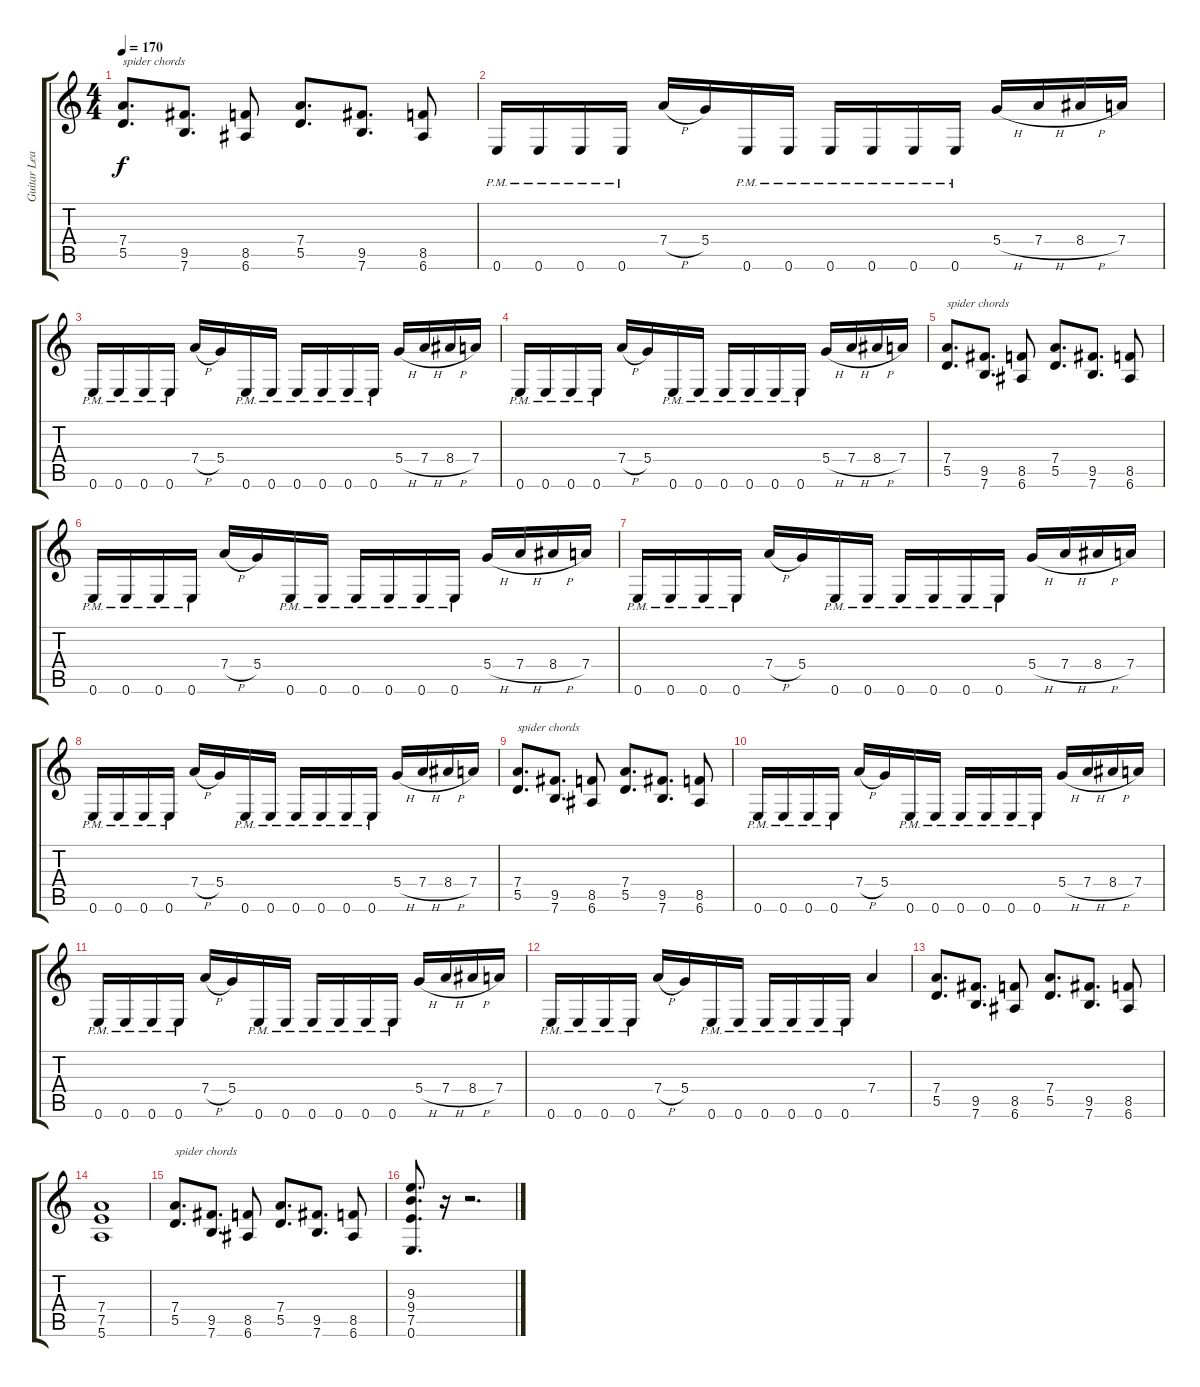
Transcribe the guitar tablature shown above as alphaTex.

\track ("Guitar Lead" "Guitar Lea") {instrument distortionguitar}
\staff {score tabs}
\tuning (E4 B3 G3 D3 A2 E2) {hide}
\ts (4 4)
\tempo 170
\clef g2
\ks c
(7.4 5.5).8{d txt "spider chords" dy f} (9.5 7.6).8{d} (8.5 6.6).8 (7.4 5.5).8{d} (9.5 7.6).8{d} (8.5 6.6).8 |
0.6{pm}.16 0.6{pm}.16 0.6{pm}.16 0.6{pm}.16 7.4{h}.16 5.4.16 0.6{pm}.16 0.6{pm}.16 0.6{pm}.16 0.6{pm}.16 0.6{pm}.16 0.6{pm}.16 5.4{h}.16 7.4{h}.16 8.4{h}.16 7.4.16 |
0.6{pm}.16 0.6{pm}.16 0.6{pm}.16 0.6{pm}.16 7.4{h}.16 5.4.16 0.6{pm}.16 0.6{pm}.16 0.6{pm}.16 0.6{pm}.16 0.6{pm}.16 0.6{pm}.16 5.4{h}.16 7.4{h}.16 8.4{h}.16 7.4.16 |
0.6{pm}.16 0.6{pm}.16 0.6{pm}.16 0.6{pm}.16 7.4{h}.16 5.4.16 0.6{pm}.16 0.6{pm}.16 0.6{pm}.16 0.6{pm}.16 0.6{pm}.16 0.6{pm}.16 5.4{h}.16 7.4{h}.16 8.4{h}.16 7.4.16 |
(7.4 5.5).8{d txt "spider chords"} (9.5 7.6).8{d} (8.5 6.6).8 (7.4 5.5).8{d} (9.5 7.6).8{d} (8.5 6.6).8 |
0.6{pm}.16 0.6{pm}.16 0.6{pm}.16 0.6{pm}.16 7.4{h}.16 5.4.16 0.6{pm}.16 0.6{pm}.16 0.6{pm}.16 0.6{pm}.16 0.6{pm}.16 0.6{pm}.16 5.4{h}.16 7.4{h}.16 8.4{h}.16 7.4.16 |
0.6{pm}.16 0.6{pm}.16 0.6{pm}.16 0.6{pm}.16 7.4{h}.16 5.4.16 0.6{pm}.16 0.6{pm}.16 0.6{pm}.16 0.6{pm}.16 0.6{pm}.16 0.6{pm}.16 5.4{h}.16 7.4{h}.16 8.4{h}.16 7.4.16 |
0.6{pm}.16 0.6{pm}.16 0.6{pm}.16 0.6{pm}.16 7.4{h}.16 5.4.16 0.6{pm}.16 0.6{pm}.16 0.6{pm}.16 0.6{pm}.16 0.6{pm}.16 0.6{pm}.16 5.4{h}.16 7.4{h}.16 8.4{h}.16 7.4.16 |
(7.4 5.5).8{d txt "spider chords"} (9.5 7.6).8{d} (8.5 6.6).8 (7.4 5.5).8{d} (9.5 7.6).8{d} (8.5 6.6).8 |
0.6{pm}.16 0.6{pm}.16 0.6{pm}.16 0.6{pm}.16 7.4{h}.16 5.4.16 0.6{pm}.16 0.6{pm}.16 0.6{pm}.16 0.6{pm}.16 0.6{pm}.16 0.6{pm}.16 5.4{h}.16 7.4{h}.16 8.4{h}.16 7.4.16 |
0.6{pm}.16 0.6{pm}.16 0.6{pm}.16 0.6{pm}.16 7.4{h}.16 5.4.16 0.6{pm}.16 0.6{pm}.16 0.6{pm}.16 0.6{pm}.16 0.6{pm}.16 0.6{pm}.16 5.4{h}.16 7.4{h}.16 8.4{h}.16 7.4.16 |
0.6{pm}.16 0.6{pm}.16 0.6{pm}.16 0.6{pm}.16 7.4{h}.16 5.4.16 0.6{pm}.16 0.6{pm}.16 0.6{pm}.16 0.6{pm}.16 0.6{pm}.16 0.6{pm}.16 7.4.4 |
(7.4 5.5).8{d} (9.5 7.6).8{d} (8.5 6.6).8 (7.4 5.5).8{d} (9.5 7.6).8{d} (8.5 6.6).8 |
(7.4 7.5 5.6).1 |
(7.4 5.5).8{d txt "spider chords"} (9.5 7.6).8{d} (8.5 6.6).8 (7.4 5.5).8{d} (9.5 7.6).8{d} (8.5 6.6).8 |
(9.3 9.4 7.5 0.6).8{d} r.16 r.2{d}
